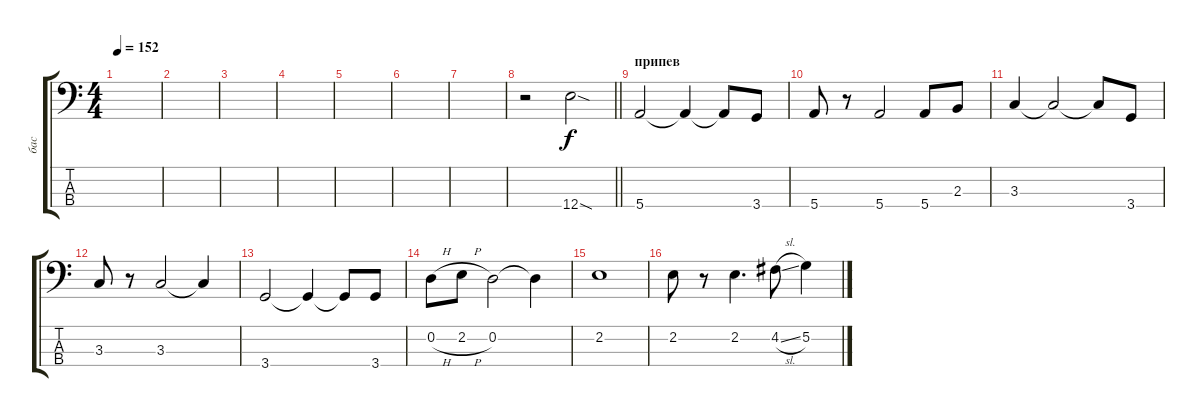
\track ("бас" "бас") {instrument electricbassfinger}
\staff {score tabs}
\tuning (G2 D2 A1 E1) {hide}
\ts (4 4)
\tempo 152
\clef f4
\ks c
|
|
|
|
|
|
|
\barLineRight lightlight
r.2 12.4{sod}.2 |
\section ("" "припев")
5.4.2 5.4{t}.4 5.4{t}.8 3.4.8 |
5.4.8 r.8 5.4.2 5.4.8 2.3.8 |
3.3.4 3.3{t}.2 3.3{t}.8 3.4.8 |
3.3.8 r.8 3.3.2 3.3{t}.4 |
3.4.2 3.4{t}.4 3.4{t}.8 3.4.8 |
0.2{h}.8 2.2{h}.8 0.2.2 0.2{t}.4 |
2.2.1 |
2.2.8 r.8 2.2.4{d} 4.2{sl}.8 5.2.4
